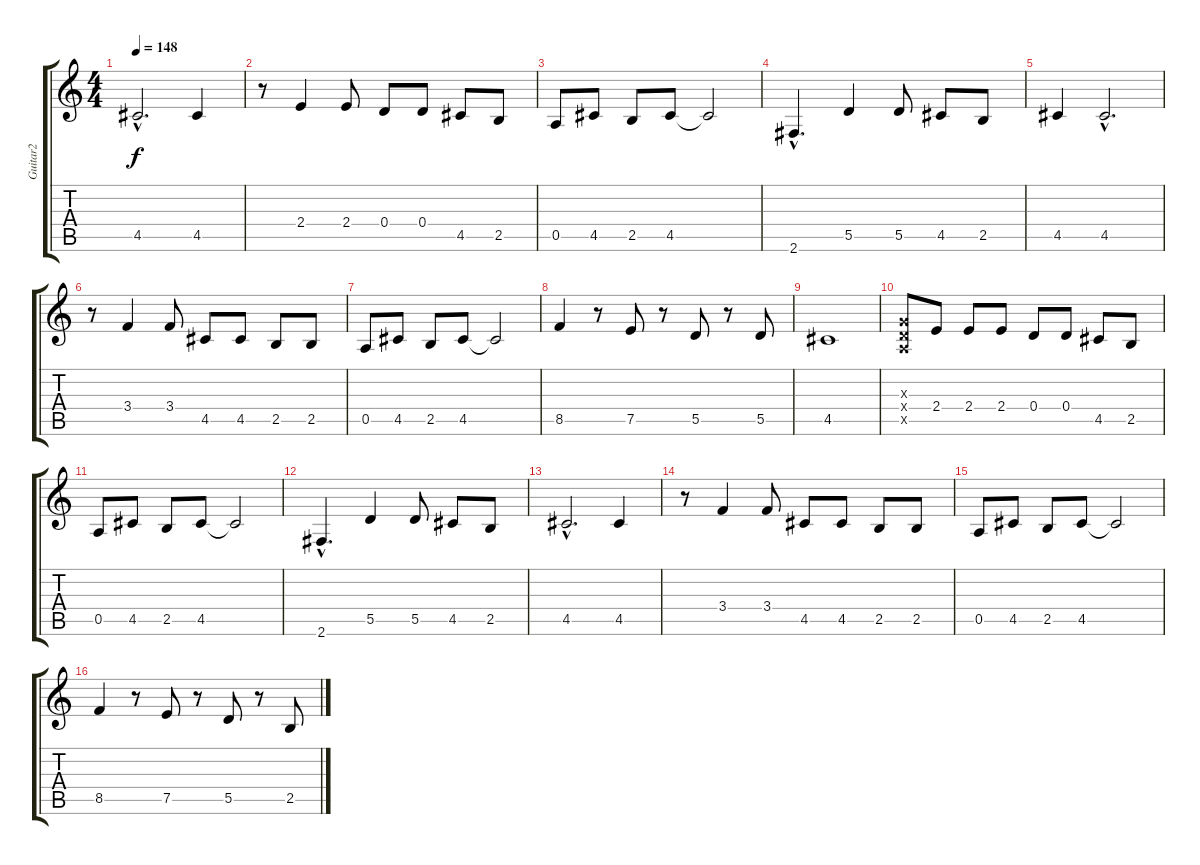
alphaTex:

\track ("Guitar2" "Guitar2") {instrument distortionguitar}
\staff {score tabs}
\tuning (E4 B3 G3 D3 A2 E2) {hide}
\ts (4 4)
\tempo 148
\clef g2
\ks c
4.5{hac}.2{d dy f} 4.5.4 |
r.8 2.4.4 2.4.8 0.4.8 0.4.8 4.5.8 2.5.8 |
0.5.8 4.5.8 2.5.8 4.5.8 4.5{t}.2 |
2.6{hac}.4{d} 5.5.4 5.5.8 4.5.8 2.5.8 |
4.5.4 4.5{hac}.2{d} |
r.8 3.4.4 3.4.8 4.5.8 4.5.8 2.5.8 2.5.8 |
0.5.8 4.5.8 2.5.8 4.5.8 4.5{t}.2 |
8.5.4 r.8 7.5.8 r.8 5.5.8 r.8 5.5.8 |
4.5.1 |
(0.3{x} 0.4{x} 0.5{x}).8 2.4.8 2.4.8 2.4.8 0.4.8 0.4.8 4.5.8 2.5.8 |
0.5.8 4.5.8 2.5.8 4.5.8 4.5{t}.2 |
2.6{hac}.4{d} 5.5.4 5.5.8 4.5.8 2.5.8 |
4.5{hac}.2{d} 4.5.4 |
r.8 3.4.4 3.4.8 4.5.8 4.5.8 2.5.8 2.5.8 |
0.5.8 4.5.8 2.5.8 4.5.8 4.5{t}.2 |
8.5.4 r.8 7.5.8 r.8 5.5.8 r.8 2.5.8
